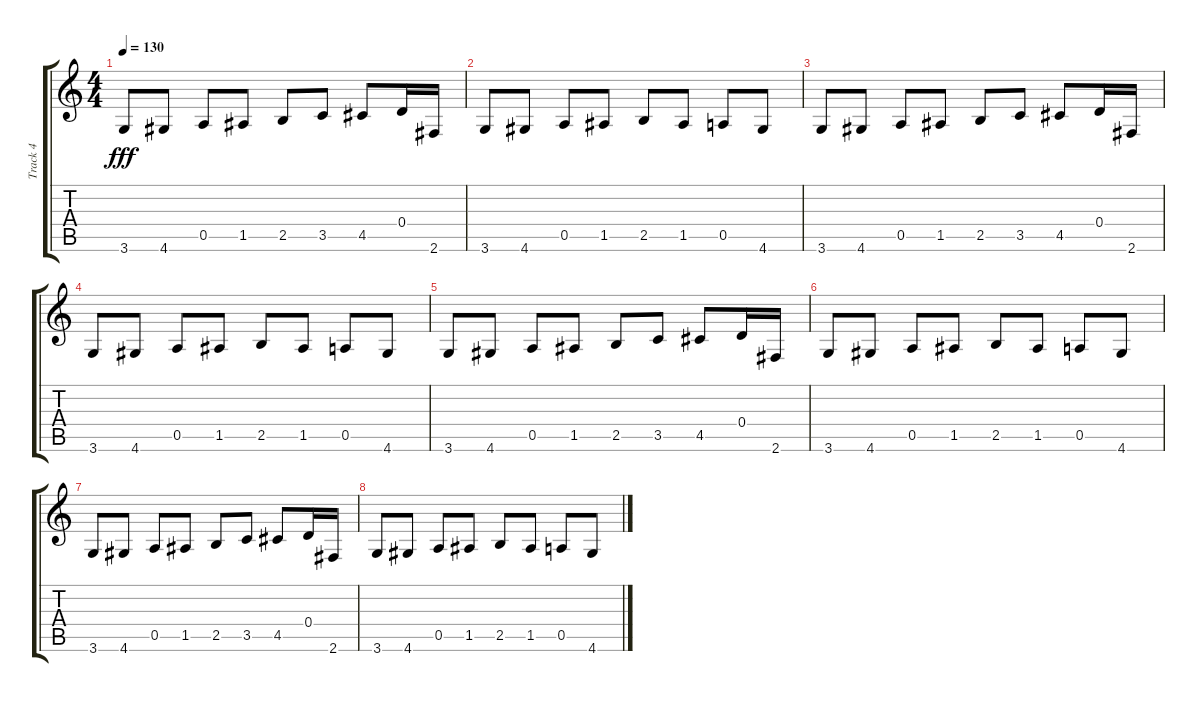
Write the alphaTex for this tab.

\track ("Track 4" "Track 4") {instrument acousticbass}
\staff {score tabs}
\tuning (E4 B3 G3 D3 A2 E2) {hide}
\ts (4 4)
\tempo 130
\clef g2
\ks c
3.6.8{dy fff} 4.6.8 0.5.8 1.5.8 2.5.8 3.5.8 4.5.8 0.4.16 2.6.16 |
3.6.8 4.6.8 0.5.8 1.5.8 2.5.8 1.5.8 0.5.8 4.6.8 |
3.6.8 4.6.8 0.5.8 1.5.8 2.5.8 3.5.8 4.5.8 0.4.16 2.6.16 |
3.6.8 4.6.8 0.5.8 1.5.8 2.5.8 1.5.8 0.5.8 4.6.8 |
3.6.8 4.6.8 0.5.8 1.5.8 2.5.8 3.5.8 4.5.8 0.4.16 2.6.16 |
3.6.8 4.6.8 0.5.8 1.5.8 2.5.8 1.5.8 0.5.8 4.6.8 |
3.6.8 4.6.8 0.5.8 1.5.8 2.5.8 3.5.8 4.5.8 0.4.16 2.6.16 |
3.6.8 4.6.8 0.5.8 1.5.8 2.5.8 1.5.8 0.5.8 4.6.8
